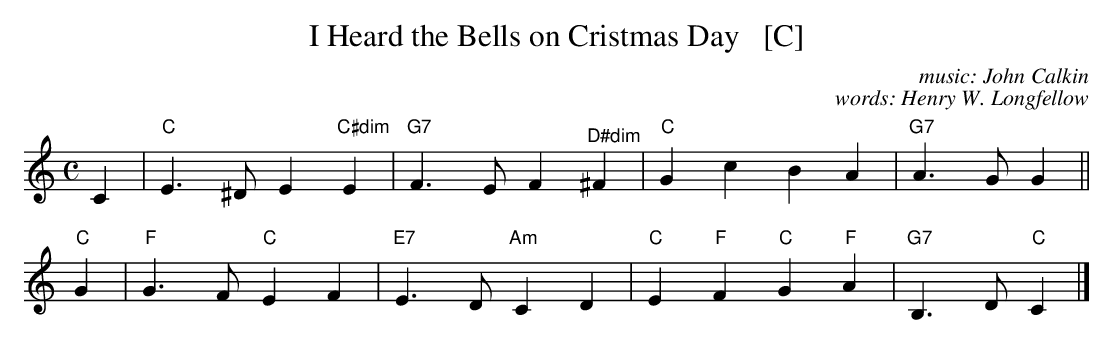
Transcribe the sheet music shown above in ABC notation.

X:1
T: I Heard the Bells on Cristmas Day   [C]
C: music: John Calkin
C: words: Henry W. Longfellow
M: C
L: 1/4
K: C
C | "C"E>^D E"C#dim"E | "G7"F>E F"^D#dim"^F | "C"Gc BA | "G7"A>G G ||
"C"G | "F"G>F "C"EF | "E7"E>D "Am"CD | "C"E"F"F "C"G"F"A | "G7"B,>D "C"C |]
